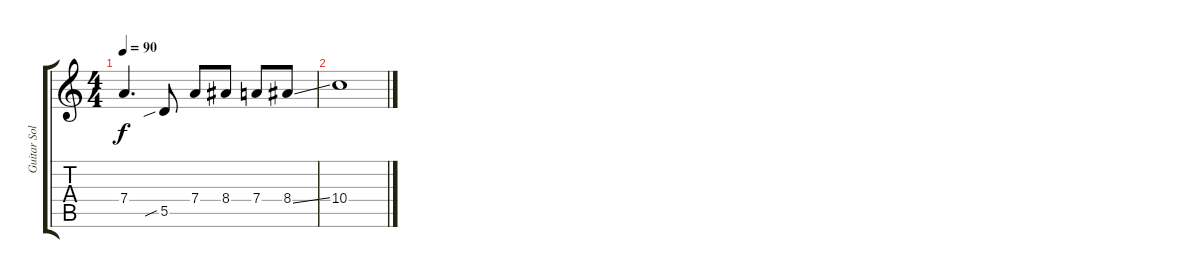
\track ("Guitar Solo" "Guitar Sol") {instrument overdrivenguitar}
\staff {score tabs}
\tuning (E4 B3 G3 D3 A2 E2) {hide}
\ts (4 4)
\tempo 90
\clef g2
\ks c
7.4.4{d dy f} 5.5{sib}.8 7.4.8 8.4.8 7.4.8 8.4{ss}.8 |
10.4.1
